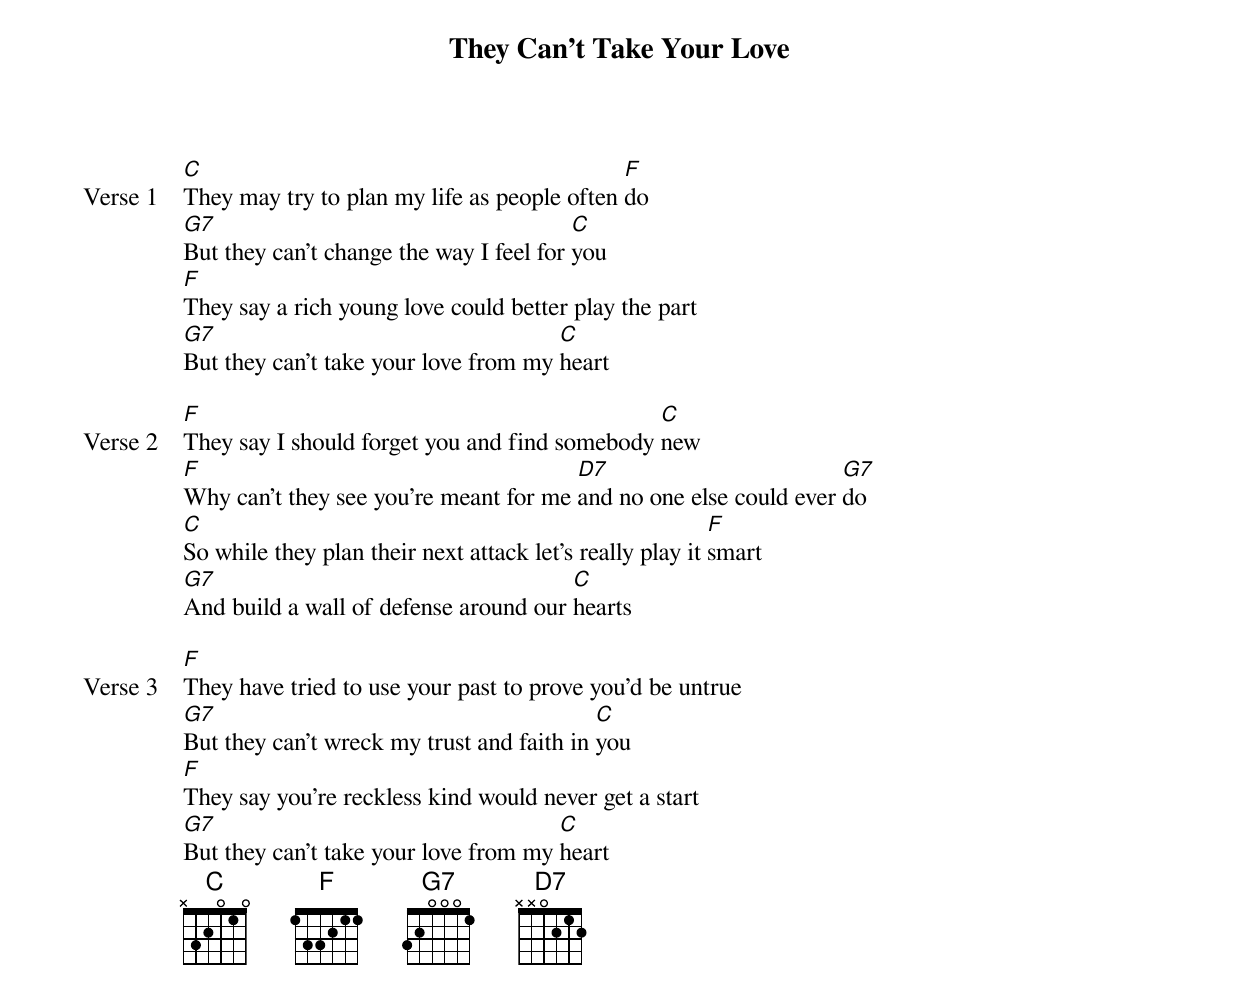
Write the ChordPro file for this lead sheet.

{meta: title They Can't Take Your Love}
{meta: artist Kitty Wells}
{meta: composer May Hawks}

{start_of_verse: Verse 1}
[C]They may try to plan my life as people often [F]do
[G7]But they can't change the way I feel for [C]you
[F]They say a rich young love could better play the part
[G7]But they can't take your love from my [C]heart
{end_of_verse}

{start_of_verse: Verse 2}
[F]They say I should forget you and find somebody [C]new
[F]Why can't they see you're meant for me [D7]and no one else could ever [G7]do
[C]So while they plan their next attack let's really play it [F]smart
[G7]And build a wall of defense around our [C]hearts
{end_of_verse}

{start_of_verse: Verse 3}
[F]They have tried to use your past to prove you'd be untrue
[G7]But they can't wreck my trust and faith in [C]you
[F]They say you're reckless kind would never get a start
[G7]But they can't take your love from my [C]heart
{end_of_verse}
